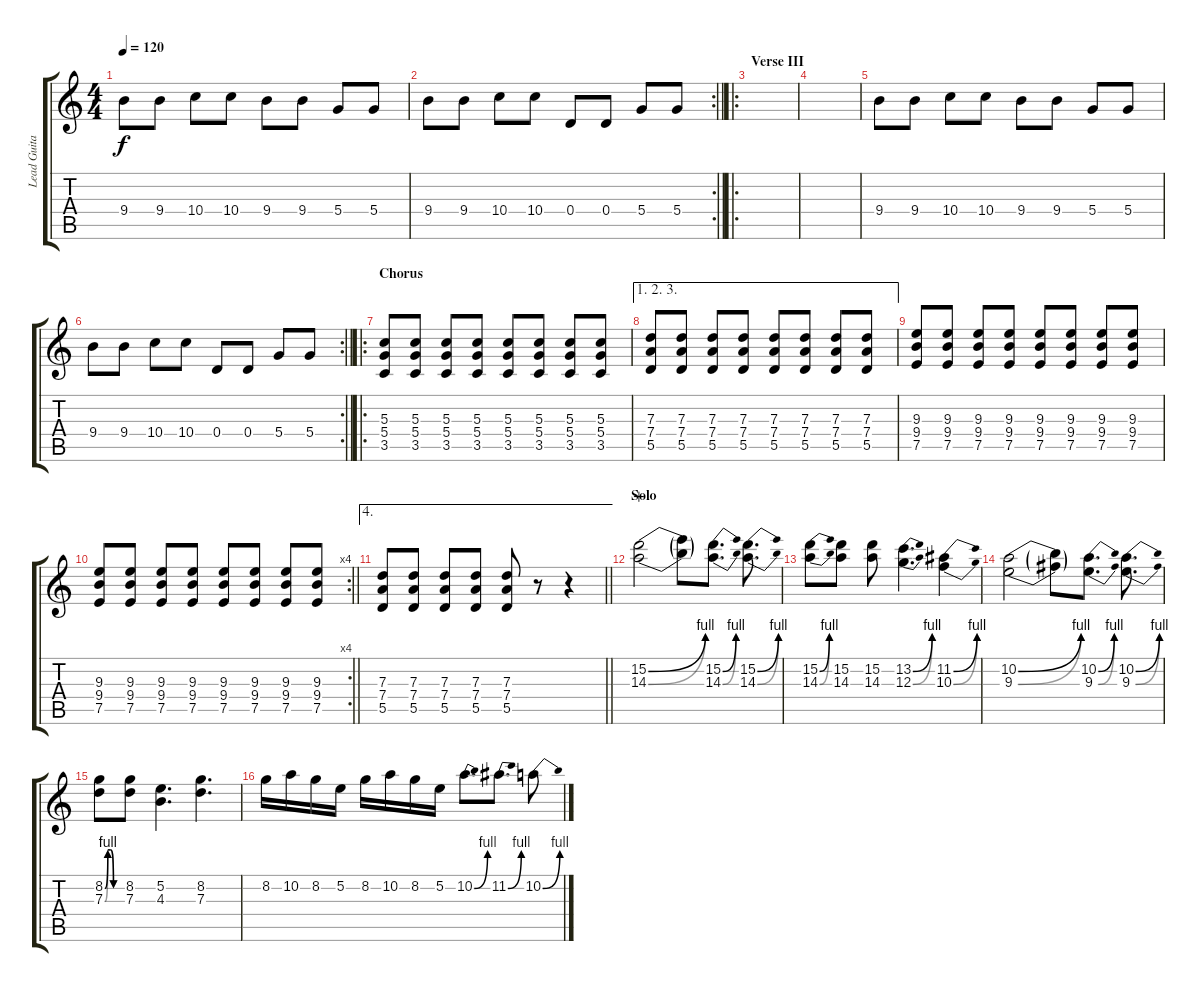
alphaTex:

\track ("Lead Guitar" "Lead Guita") {instrument distortionguitar}
\staff {score tabs}
\tuning (E4 B3 G3 D3 A2 E2) {hide}
\ts (4 4)
\tempo 120
\clef g2
\ks c
9.4.8{dy f} 9.4.8 10.4.8 10.4.8 9.4.8 9.4.8 5.4.8 5.4.8 |
\rc 2
\barLineRight lightlight
9.4.8 9.4.8 10.4.8 10.4.8 0.4.8 0.4.8 5.4.8 5.4.8 |
\ro
\section ("" "Verse III")
|
|
9.4.8 9.4.8 10.4.8 10.4.8 9.4.8 9.4.8 5.4.8 5.4.8 |
\rc 2
\barLineRight lightlight
9.4.8 9.4.8 10.4.8 10.4.8 0.4.8 0.4.8 5.4.8 5.4.8 |
\ro
\section ("" "Chorus")
(5.3 5.4 3.5).8 (5.3 5.4 3.5).8 (5.3 5.4 3.5).8 (5.3 5.4 3.5).8 (5.3 5.4 3.5).8 (5.3 5.4 3.5).8 (5.3 5.4 3.5).8 (5.3 5.4 3.5).8 |
\ae (1 2 3)
(7.3 7.4 5.5).8 (7.3 7.4 5.5).8 (7.3 7.4 5.5).8 (7.3 7.4 5.5).8 (7.3 7.4 5.5).8 (7.3 7.4 5.5).8 (7.3 7.4 5.5).8 (7.3 7.4 5.5).8 |
(9.3 9.4 7.5).8 (9.3 9.4 7.5).8 (9.3 9.4 7.5).8 (9.3 9.4 7.5).8 (9.3 9.4 7.5).8 (9.3 9.4 7.5).8 (9.3 9.4 7.5).8 (9.3 9.4 7.5).8 |
\rc 4
\barLineRight lightlight
(9.3 9.4 7.5).8 (9.3 9.4 7.5).8 (9.3 9.4 7.5).8 (9.3 9.4 7.5).8 (9.3 9.4 7.5).8 (9.3 9.4 7.5).8 (9.3 9.4 7.5).8 (9.3 9.4 7.5).8 |
\ae 4
\barLineRight lightlight
(7.3 7.4 5.5).8 (7.3 7.4 5.5).8 (7.3 7.4 5.5).8 (7.3 7.4 5.5).8 (7.3 7.4 5.5).8 r.8 r.4 |
\section ("" "Solo")
(15.2{be (bend 0 0 60 4)} 14.3{be (bend 0 0 60 4)}).2{wahc} (15.2{t} 14.3{t}).8 (15.2{be (bend 0 0 60 4)} 14.3{be (bend 0 0 60 4)}).8{d} (15.2{be (bend 0 0 60 4)} 14.3{be (bend 0 0 60 4)}).8{d} |
(15.2{be (bend 0 0 60 4)} 14.3{be (bend 0 0 60 4)}).8 (15.2 14.3).8 (15.2 14.3).8 (13.2{be (bend 0 0 60 4)} 12.3{be (bend 0 0 60 4)}).4{d} (11.2{be (bend 0 0 60 4)} 10.3{be (bend 0 0 60 4)}).4 |
(10.2{be (bend 0 0 60 4)} 9.3{be (bend 0 0 60 4)}).2 (10.2{t} 9.3{t}).8 (10.2{be (bend 0 0 60 4)} 9.3{be (bend 0 0 60 4)}).8{d} (10.2{be (bend 0 0 60 4)} 9.3{be (bend 0 0 60 4)}).8{d} |
(8.2{be (custom 0 0 10 4 20 4 30 0 60 0)} 7.3{be (custom 0 0 10 4 20 4 30 0 60 0)}).8 (8.2 7.3).8 (5.2 4.3).4{d} (8.2 7.3).4{d} |
8.2.16 10.2.16 8.2.16 5.2.16 8.2.16 10.2.16 8.2.16 5.2.16 10.2{be (bend 0 0 60 4)}.8{d} 11.2{be (bend 0 0 60 4)}.8{d} 10.2{be (bend 0 0 60 4)}.8
